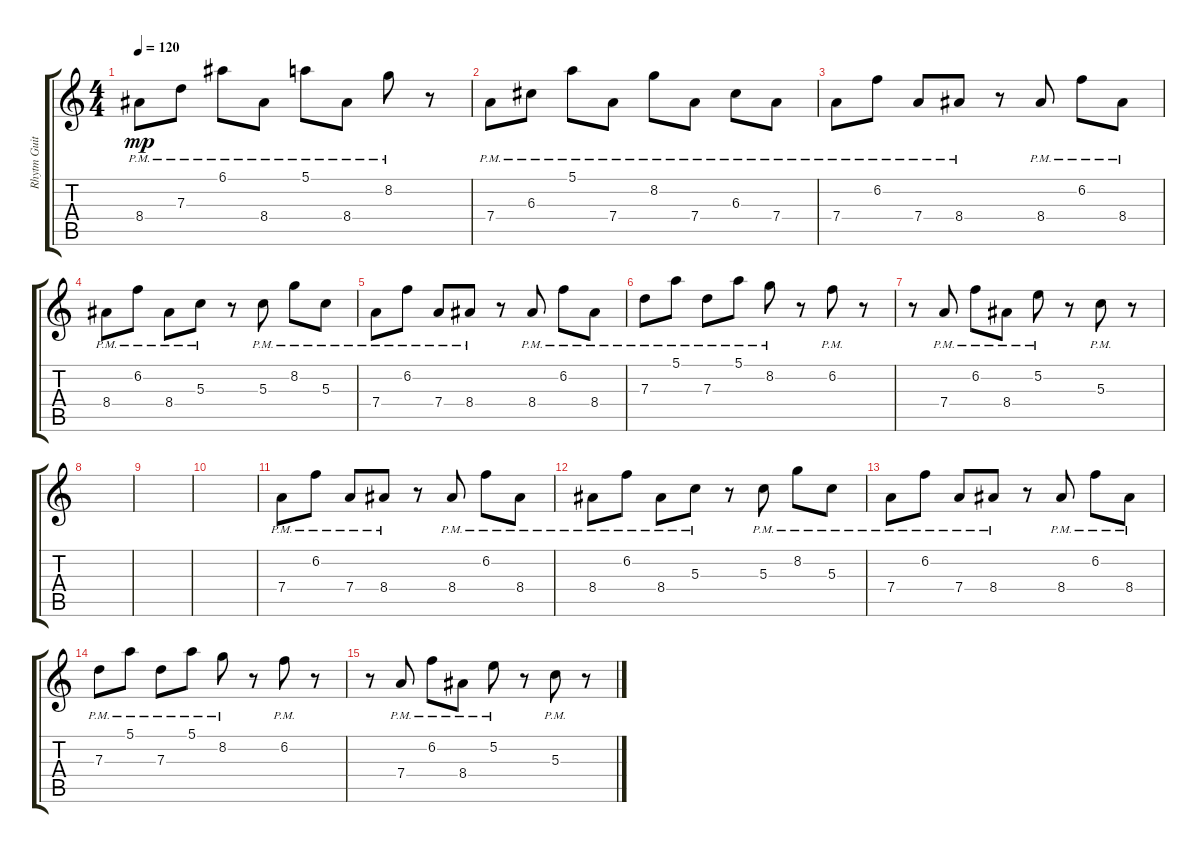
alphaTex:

\track ("Rhytm Guitar 1" "Rhytm Guit") {instrument electricguitarmuted}
\staff {score tabs}
\tuning (E4 B3 G3 D3 A2 E2) {hide}
\ts (4 4)
\tempo 120
\clef g2
\ks c
8.4{pm}.8{dy mp} 7.3{pm}.8 6.1{pm}.8 8.4{pm}.8 5.1{pm}.8 8.4{pm}.8 8.2{pm}.8 r.8 |
7.4{pm}.8 6.3{pm}.8 5.1{pm}.8 7.4{pm}.8 8.2{pm}.8 7.4{pm}.8 6.3{pm}.8 7.4{pm}.8 |
7.4{pm}.8 6.2{pm}.8 7.4{pm}.8 8.4{pm}.8 r.8 8.4{pm}.8 6.2{pm}.8 8.4{pm}.8 |
8.4{pm}.8 6.2{pm}.8 8.4{pm}.8 5.3{pm}.8 r.8 5.3{pm}.8 8.2{pm}.8 5.3{pm}.8 |
7.4{pm}.8 6.2{pm}.8 7.4{pm}.8 8.4{pm}.8 r.8 8.4{pm}.8 6.2{pm}.8 8.4{pm}.8 |
7.3{pm}.8 5.1{pm}.8 7.3{pm}.8 5.1{pm}.8 8.2{pm}.8 r.8 6.2{pm}.8 r.8 |
r.8 7.4{pm}.8 6.2{pm}.8 8.4{pm}.8 5.2{pm}.8 r.8 5.3{pm}.8 r.8 |
|
|
|
7.4{pm}.8 6.2{pm}.8 7.4{pm}.8 8.4{pm}.8 r.8 8.4{pm}.8 6.2{pm}.8 8.4{pm}.8 |
8.4{pm}.8 6.2{pm}.8 8.4{pm}.8 5.3{pm}.8 r.8 5.3{pm}.8 8.2{pm}.8 5.3{pm}.8 |
7.4{pm}.8 6.2{pm}.8 7.4{pm}.8 8.4{pm}.8 r.8 8.4{pm}.8 6.2{pm}.8 8.4{pm}.8 |
7.3{pm}.8 5.1{pm}.8 7.3{pm}.8 5.1{pm}.8 8.2{pm}.8 r.8 6.2{pm}.8 r.8 |
r.8 7.4{pm}.8 6.2{pm}.8 8.4{pm}.8 5.2{pm}.8 r.8 5.3{pm}.8 r.8
